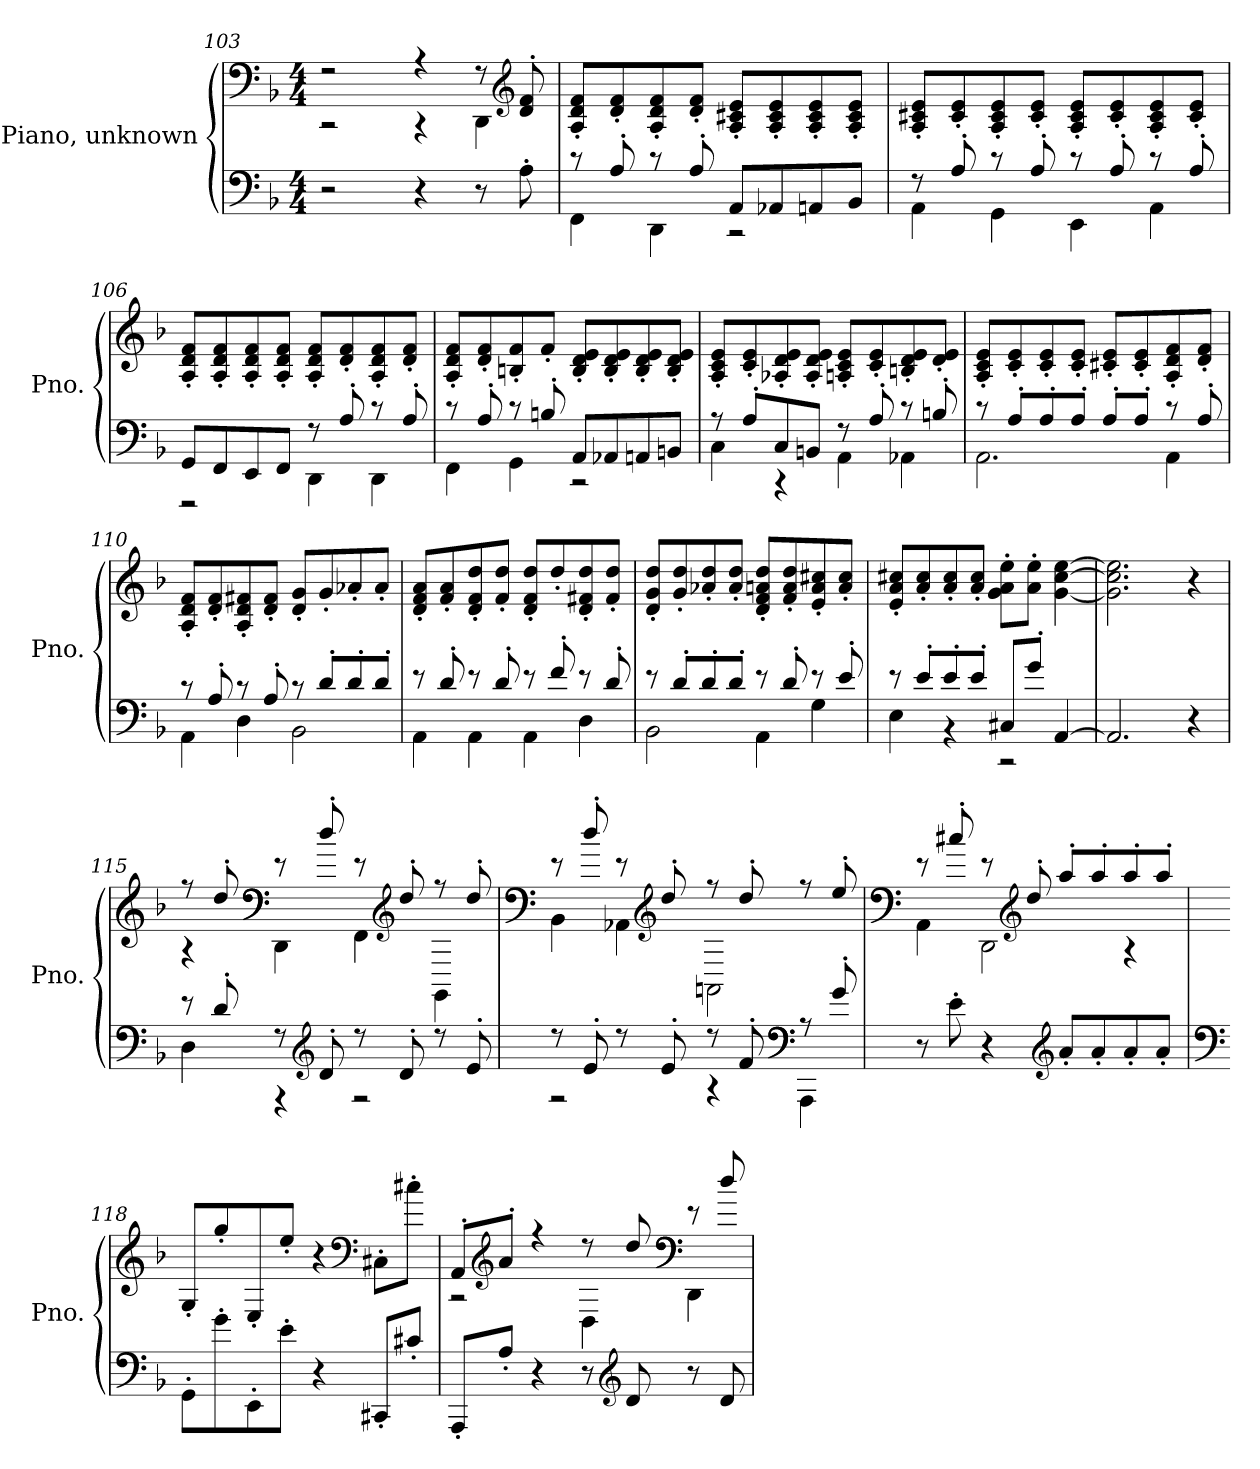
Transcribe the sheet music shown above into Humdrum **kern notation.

**kern	**kern
*part1	*part1
*staff2	*staff1
*I"Piano, unknown	*
*I'Pno.	*
*clefF4	*clefF4
*k[b-]	*k[b-]
*M4/4	*M4/4
=103	=103
*	*^
2r	2r	2r
4r	4r	4r
8r	8r	4DD\
*	*clefG2	*
8A'\	8d/' 8f/'	.
*	*v	*v
!!LO:PB:g=z
=104	=104
*^	*
8r	4FF\	8A/' 8d/' 8f/'L
8A'/	.	8d/' 8f/'
8r	4DD\	8A/' 8d/' 8f/'
8A'/	.	8d/' 8f/'J
8AA/L	2r	8A/' 8c#X/' 8e/'L
8AA-X/	.	8A/' 8c#/' 8e/'
8AAn/	.	8A/' 8c#/' 8e/'
8BB-/J	.	8A/' 8c#/' 8e/'J
=105	=105	=105
8r	4AA\	8A/' 8c#X/' 8e/'L
8A'/	.	8c#/' 8e/'
8r	4GG\	8A/' 8c#/' 8e/'
8A'/	.	8c#/' 8e/'J
8r	4EE\	8A/' 8c#/' 8e/'L
8A'/	.	8c#/' 8e/'
8r	4AA\	8A/' 8c#/' 8e/'
8A'/	.	8c#/' 8e/'J
=106	=106	=106
8GG/L	2r	8A/' 8d/' 8f/'L
8FF/	.	8A/' 8d/' 8f/'
8EE/	.	8A/' 8d/' 8f/'
8FF/J	.	8A/' 8d/' 8f/'J
8r	4DD\	8A/' 8d/' 8f/'L
8A'/	.	8d/' 8f/'
8r	4DD\	8A/' 8d/' 8f/'
8A'/	.	8d/' 8f/'J
!!LO:LB:g=z
=107	=107	=107
8r	4FF\	8A/' 8d/' 8f/'L
8A'/	.	8d/' 8f/'
8r	4GG\	8Bn/' 8f/'
8Bn'/	.	8f'/J
8AA/L	2r	8B/' 8d/' 8e/'L
8AA-X/	.	8B/' 8d/' 8e/'
8AAn/	.	8B/' 8d/' 8e/'
8BBn/J	.	8B/' 8d/' 8e/'J
=108	=108	=108
8r	4C\	8A/' 8c/' 8e/'L
8A'/L	.	8c/' 8e/'
8C/	4r	8A-X/' 8d/' 8e/'
8BBn/J	.	8A-/' 8d/' 8e/'J
8r	4AA\	8An/' 8c/' 8e/'L
8A'/	.	8c/' 8e/'
8r	4AA-X\	8Bn/' 8d/' 8e/'
8Bn'/	.	8d/' 8e/'J
=109	=109	=109
8r	2.AA\	8A/' 8c/' 8e/'L
8A'/L	.	8c/' 8e/'
8A'/	.	8c/' 8e/'
8A'/J	.	8c/' 8e/'J
8A'/L	.	8c#X/' 8e/'L
8A'/J	.	8c#/' 8e/'
8r	4AA\	8A/' 8d/' 8f/'
8A'/	.	8d/' 8f/'J
!!LO:LB:g=z
=110	=110	=110
8r	4AA\	8A/' 8d/' 8f/'L
8A'/	.	8d/' 8f/'
8r	4D\	8A/' 8d/' 8f#X/'
8A'/	.	8d/' 8f#/'J
8r	2BB-\	8d/' 8g/'L
8d'/L	.	8g'/
8d'/	.	8a-X'/
8d'/J	.	8a-'/J
=111	=111	=111
8r	4AA\	8d/' 8f/' 8a/'L
8d'/	.	8f/' 8a/'
8r	4AA\	8d/' 8f/' 8dd/'
8d'/	.	8f/' 8dd/'J
8r	4AA\	8d/' 8f/' 8dd/'L
8f'/	.	8dd'/
8r	4D\	8d/' 8f#X/' 8dd/'
8d'/	.	8f#/' 8dd/'J
=112	=112	=112
8r	2BB-\	8d/' 8g/' 8dd/'L
8d'/L	.	8g/' 8dd/'
8d'/	.	8a-X/' 8dd/'
8d'/J	.	8a-/' 8dd/'J
8r	4AA\	8d/' 8f/' 8an/' 8dd/'L
8d'/	.	8f/' 8a/' 8dd/'
8r	4G\	8e/' 8a/' 8cc#X/'
8e'/	.	8a/' 8cc#/'J
=113	=113	=113
8r	4E\	8e/' 8a/' 8cc#X/'L
8e'/L	.	8a/' 8cc#/'
8e'/	4r	8a/' 8cc#/'
8e'/J	.	8a/' 8cc#/'J
8C#X/L	2r	8g\' 8a\' 8ee\'L
8g'/J	.	8a\' 8ee\'J
[4AA/	.	[4g\ [4cc#\ [4ee\
*v	*v	*
!!LO:LB:g=z
=114	=114
2.AA/]	2.g\] 2.cc#\] 2.ee\]
4r	4r
=115	=115
*^	*^
8r	4D\	8r	4r
8d'/	.	8dd'/	.
*	*	*clefF4	*
8r	4r	8r	4DD\
*clefG2	*	*	*
8d'/	.	8dd'/	.
8r	2r	8r	4FF\
*	*	*clefG2	*
8d'/	.	8dd'/	.
8r	.	8r	4GG\
8e'/	.	8dd'/	.
=116	=116	=116	=116
*	*	*clefF4	*
8r	2r	8r	4BB-\
8e'/	.	8dd'/	.
8r	.	8r	4AA-X\
*	*	*clefG2	*
8e'/	.	8dd'/	.
8r	4r	8r	2AAn\
8f'/	.	8dd'/	.
*clefF4	*	*	*
8r	4AAA\	8r	.
8g'/	.	8ee'/	.
*v	*v	*	*
!!LO:LB:g=z	!!
=117	=117	=117
*	*clefF4	*
8r	8r	4AA\
8e'\	8cc#X'/	.
4r	8r	2DD\
*	*clefG2	*
.	8dd'/	.
*clefG2	*	*
8a'/L	8aa'/L	.
8a'/	8aa'/	.
8a'/	8aa'/	4r
8a'/J	8aa'/J	.
*	*v	*v
=118	=118
*clefF4	*
8GG'\L	8G'/L
8g'\	8gg'/
8EE'\	8E'/
8e'\J	8ee'/J
4r	4r
*	*clefF4
8CC#X'/L	8C#X'\L
8c#X'/J	8cc#X'\J
=119	=119
*	*^
8AAA'/L	8AA'/L	2r
*	*clefG2	*
8A'/J	8a'/J	.
4r	4r	.
8r	8r	4D\
*clefG2	*	*
8d/	8dd/	.
*	*clefF4	*
8r	8r	4DD\
8d/	8dd/	.
*	*v	*v
=	=
*-	*-
